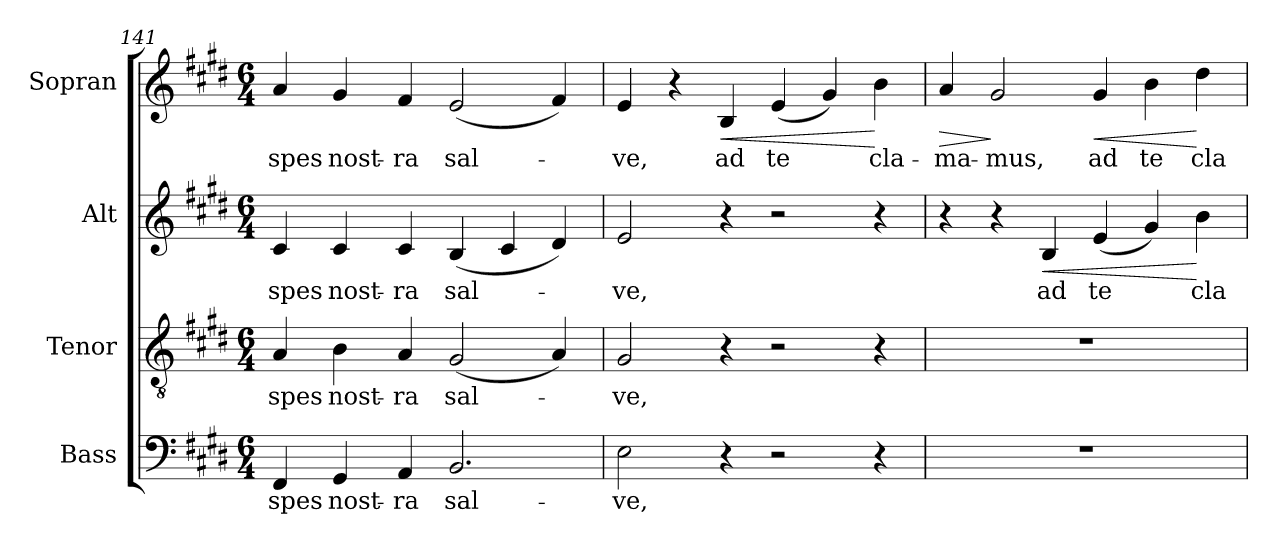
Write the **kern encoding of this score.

**kern	**text	**kern	**text	**kern	**text	**dynam	**kern	**text	**dynam
*part4	*part4	*part3	*part3	*part2	*part2	*part2	*part1	*part1	*part1
*staff4	*staff4	*staff3	*staff3	*staff2	*staff2	*staff2	*staff1	*staff1	*staff1
*I"Bass	*	*I"Tenor	*	*I"Alt	*	*	*I"Sopran	*	*
*I'B.	*	*I'T.	*	*I'A.	*	*	*I'S.	*	*
*clefF4	*	*clefGv2	*	*clefG2	*	*	*clefG2	*	*
*k[f#c#g#d#]	*	*k[f#c#g#d#]	*	*k[f#c#g#d#]	*	*	*k[f#c#g#d#]	*	*
*E:	*	*E:	*	*E:	*	*	*E:	*	*
*M6/4	*	*M6/4	*	*M6/4	*	*	*M6/4	*	*
=141	=141	=141	=141	=141	=141	=141	=141	=141	=141
!	!LO:LY:b	!	!LO:LY:b	!	!LO:LY:b	!	!	!LO:LY:b	!
4FF#/	spes	4A/	spes	4c#/	spes	.	4a/	spes	.
!	!LO:LY:b	!	!LO:LY:b	!	!LO:LY:b	!	!	!LO:LY:b	!
4GG#/	nost-	4B\	nost-	4c#/	nost-	.	4g#/	nost-	.
!	!LO:LY:b	!	!LO:LY:b	!	!LO:LY:b	!	!	!LO:LY:b	!
4AA/	-ra	4A/	-ra	4c#/	-ra	.	4f#/	-ra	.
!	!LO:LY:b	!	!LO:LY:b	!	!LO:LY:b	!	!	!LO:LY:b	!
2.BB/	sal-	(<2G#/	sal-	(<4B/	sal-	.	(<2e/	sal-	.
.	.	.	.	4c#/	.	.	.	.	.
.	.	4A/)	.	4d#/)	.	.	4f#/)	.	.
=142	=142	=142	=142	=142	=142	=142	=142	=142	=142
!	!LO:LY:b	!	!LO:LY:b	!	!LO:LY:b	!	!	!LO:LY:b	!
2E\	-ve,	2G#/	-ve,	2e/	-ve,	.	4e/	-ve,	.
.	.	.	.	.	.	.	4r	.	.
!	!	!	!	!	!	!	!	!LO:LY:b	!LO:HP:b
4r	.	4r	.	4r	.	.	4B/	ad	<
!	!	!	!	!	!	!	!	!LO:LY:b	!
2r	.	2r	.	2r	.	.	(<4e/	te	.
.	.	.	.	.	.	.	4g#/)	.	.
!	!	!	!	!	!	!	!	!LO:LY:b	!
4r	.	4r	.	4r	.	.	4b\	cla-	[
=143	=143	=143	=143	=143	=143	=143	=143	=143	=143
!	!	!	!	!	!	!	!	!LO:LY:b	!LO:HP:b
1.r	.	1.r	.	4r	.	.	4a/	-ma-	>
!	!	!	!	!	!	!	!	!LO:LY:b	!
.	.	.	.	4r	.	.	2g#/	-mus,	]
!	!	!	!	!	!LO:LY:b	!LO:HP:b	!	!	!
.	.	.	.	4B/	ad	<	.	.	.
!	!	!	!	!	!LO:LY:b	!	!	!LO:LY:b	!LO:HP:b
.	.	.	.	(<4e/	te	.	4g#/	ad	<
!	!	!	!	!	!	!	!	!LO:LY:b	!
.	.	.	.	4g#/)	.	.	4b\	te	.
!	!	!	!	!	!LO:LY:b	!	!	!LO:LY:b	!
.	.	.	.	4b\	cla-	[	4dd#\	cla-	[
=	=	=	=	=	=	=	=	=	=
*-	*-	*-	*-	*-	*-	*-	*-	*-	*-
